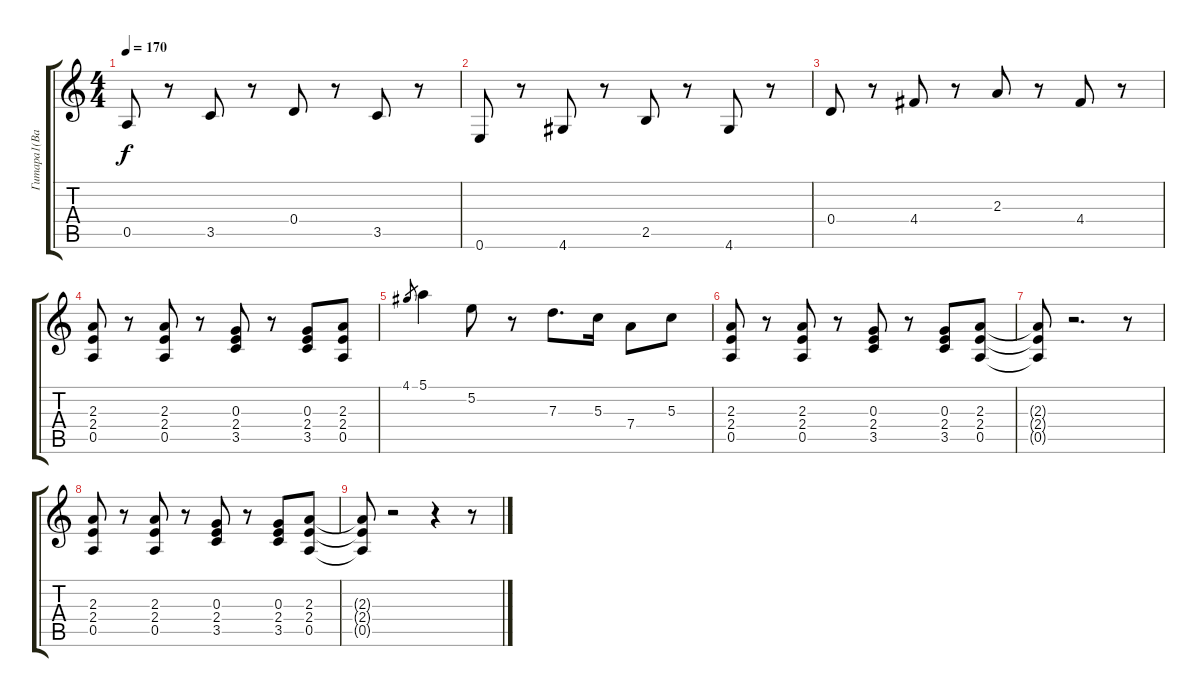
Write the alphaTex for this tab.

\track ("Гитара1(Вадим)" "Гитара1(Ва") {instrument distortionguitar}
\staff {score tabs}
\tuning (E4 B3 G3 D3 A2 E2) {hide}
\ts (4 4)
\tempo 170
\clef g2
\ks c
0.5.8{dy f} r.8 3.5.8 r.8 0.4.8 r.8 3.5.8 r.8 |
0.6.8 r.8 4.6.8 r.8 2.5.8 r.8 4.6.8 r.8 |
0.4.8 r.8 4.4.8 r.8 2.3.8 r.8 4.4.8 r.8 |
(2.3 2.4 0.5).8 r.8 (2.3 2.4 0.5).8 r.8 (0.3 2.4 3.5).8 r.8 (0.3 2.4 3.5).8 (2.3 2.4 0.5).8 |
4.1.8{gr} 5.1.4 5.2.8 r.8 7.3.8{d} 5.3.16 7.4.8 5.3.8 |
(2.3 2.4 0.5).8 r.8 (2.3 2.4 0.5).8 r.8 (0.3 2.4 3.5).8 r.8 (0.3 2.4 3.5).8 (2.3 2.4 0.5).8 |
(2.3{t} 2.4{t} 0.5{t}).8 r.2{d} r.8 |
(2.3 2.4 0.5).8 r.8 (2.3 2.4 0.5).8 r.8 (0.3 2.4 3.5).8 r.8 (0.3 2.4 3.5).8 (2.3 2.4 0.5).8 |
(2.3{t} 2.4{t} 0.5{t}).8 r.2 r.4 r.8
